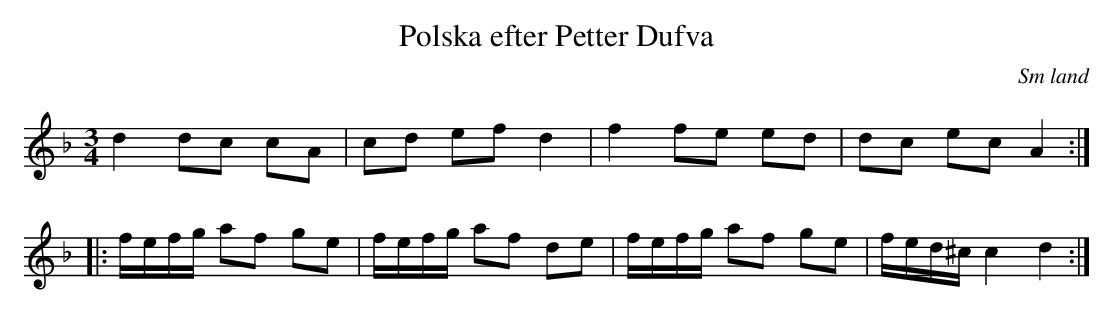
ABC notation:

X:1
T: Polska efter Petter Dufva
O: Sm land
M: 3/4
L: 1/8
K: Dm
d2 dc cA | cd ef d2 | f2 fe ed | dc ec A2 :|
|: f/e/f/g/ af ge | f/e/f/g/ af de | f/e/f/g/ af ge | f/e/d/^c/ c2 d2 :|
